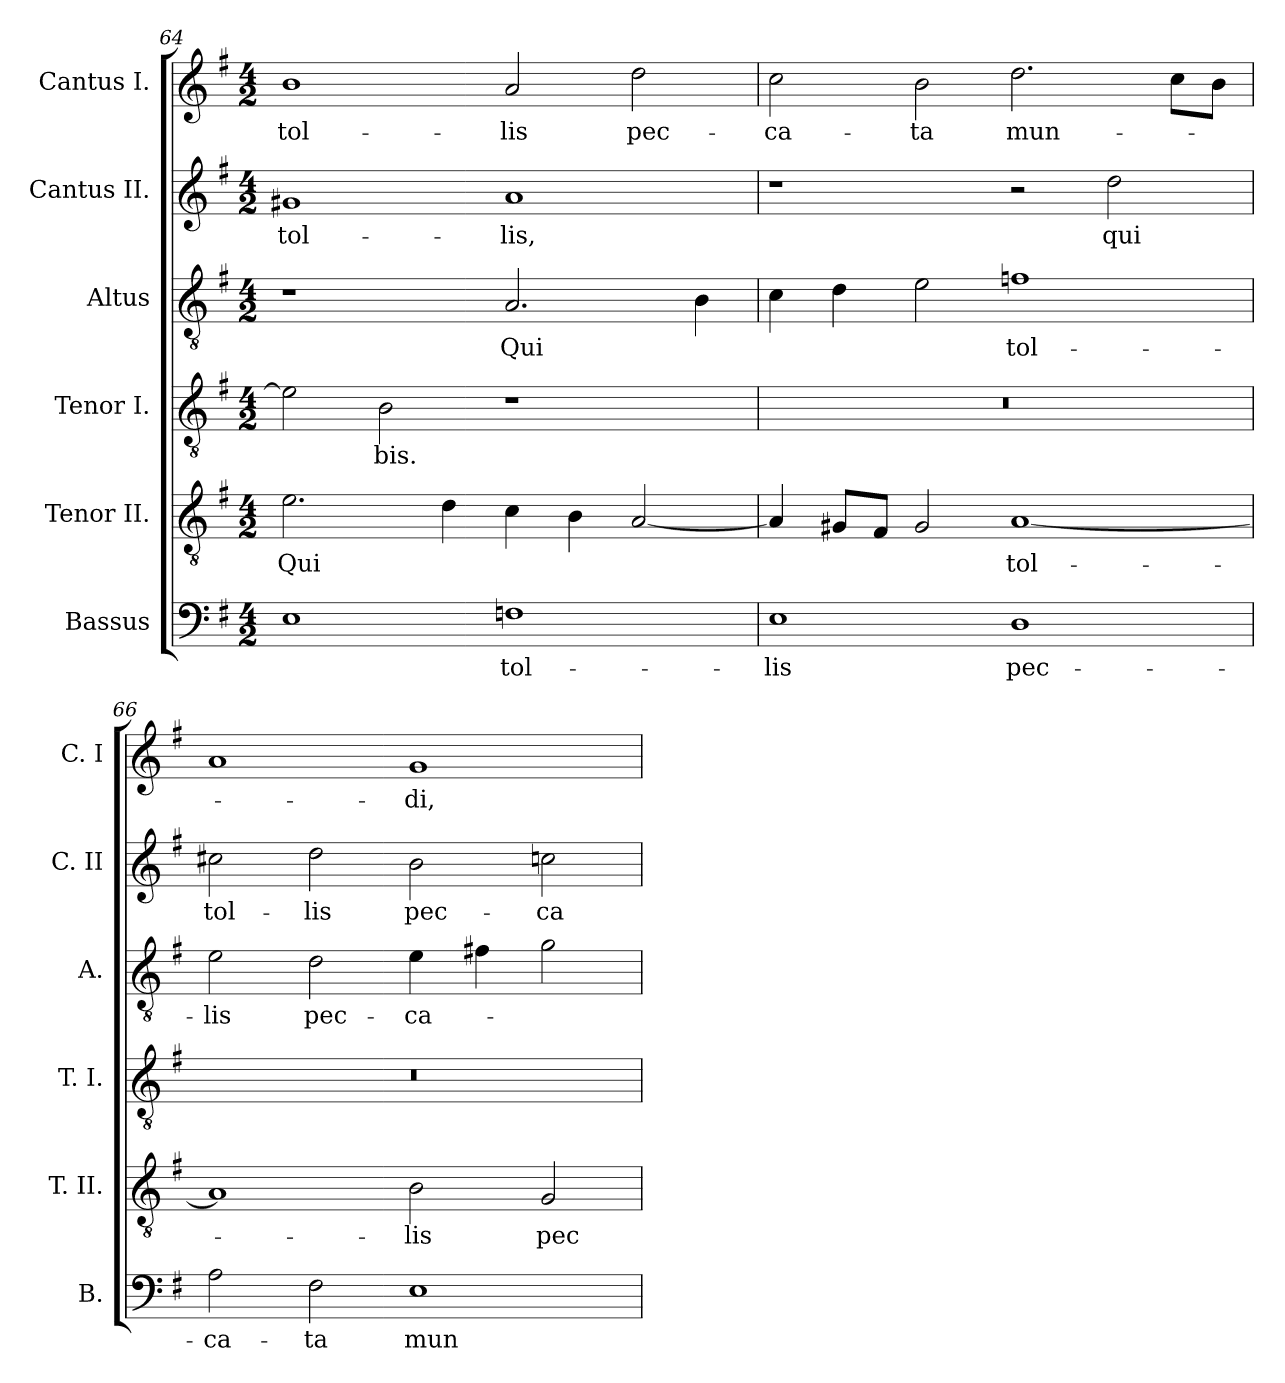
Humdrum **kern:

**kern	**text	**kern	**text	**kern	**text	**kern	**text	**kern	**text	**kern	**text
*part6	*part6	*part5	*part5	*part4	*part4	*part3	*part3	*part2	*part2	*part1	*part1
*staff6	*staff6	*staff5	*staff5	*staff4	*staff4	*staff3	*staff3	*staff2	*staff2	*staff1	*staff1
*I"Bassus	*	*I"Tenor II.	*	*I"Tenor I.	*	*I"Altus	*	*I"Cantus II.	*	*I"Cantus I.	*
*I'B.	*	*I'T. II.	*	*I'T. I.	*	*I'A.	*	*I'C. II	*	*I'C. I	*
*clefF4	*	*clefGv2	*	*clefGv2	*	*clefGv2	*	*clefG2	*	*clefG2	*
*	*	*ITrd7c12	*	*ITrd7c12	*	*ITrd7c12	*	*	*	*	*
*k[f#]	*	*k[f#]	*	*k[f#]	*	*k[f#]	*	*k[f#]	*	*k[f#]	*
*G:	*	*G:	*	*G:	*	*G:	*	*G:	*	*G:	*
*M4/2	*	*M4/2	*	*M4/2	*	*M4/2	*	*M4/2	*	*M4/2	*
=64	=64	=64	=64	=64	=64	=64	=64	=64	=64	=64	=64
!	!	!	!LO:LY:b:color=#000000	!	!	!	!	!	!	!	!
!	!	!	!	!	!	!	!	!	!LO:LY:b:color=#000000	!	!
!	!	!	!	!	!	!	!	!	!	!	!LO:LY:b:color=#000000
1Ei	.	2.Ei\	Qui	2Ei\]	.	1r	.	1g#Xi	tol-	1bi	tol-
!	!	!	!	!	!LO:LY:b:color=#000000	!	!	!	!	!	!
.	.	.	.	2BBi\	-bis.	.	.	.	.	.	.
.	.	4Di\	.	.	.	.	.	.	.	.	.
!	!LO:LY:b:color=#000000	!	!	!	!	!	!	!	!	!	!
!	!	!	!	!	!	!	!LO:LY:b:color=#000000	!	!	!	!
!	!	!	!	!	!	!	!	!	!LO:LY:b:color=#000000	!	!
!	!	!	!	!	!	!	!	!	!	!	!LO:LY:b:color=#000000
1Fni	tol-	4Ci\	.	1r	.	2.AAi/	Qui	1ai	-lis,	2ai/	-lis
.	.	4BBi\	.	.	.	.	.	.	.	.	.
!	!	!	!	!	!	!	!	!	!	!	!LO:LY:b:color=#000000
.	.	[2AAi/	.	.	.	.	.	.	.	2ddi\	pec-
.	.	.	.	.	.	4BBi\	.	.	.	.	.
!!LO:PB:g=z
=65	=65	=65	=65	=65	=65	=65	=65	=65	=65	=65	=65
!	!LO:LY:b:color=#000000	!	!	!LO:N:vis=1	!	!	!	!	!	!	!
!	!	!	!	!	!	!	!	!	!	!	!LO:LY:b:color=#000000
1Ei	-lis	4AAi/]	.	0r	.	4Ci\	.	1r	.	2cci\	-ca-
.	.	8GG#Xi/L	.	.	.	4Di\	.	.	.	.	.
.	.	8FF#i/J	.	.	.	.	.	.	.	.	.
!	!	!	!	!	!	!	!	!	!	!	!LO:LY:b:color=#000000
.	.	2GG#i/	.	.	.	2Ei\	.	.	.	2bi\	-ta
!	!LO:LY:b:color=#000000	!	!	!	!	!	!	!	!	!	!
!	!	!	!LO:LY:b:color=#000000	!	!	!	!	!	!	!	!
!	!	!	!	!	!	!	!LO:LY:b:color=#000000	!	!	!	!
!	!	!	!	!	!	!	!	!	!	!	!LO:LY:b:color=#000000
1Di	pec-	[1AAi	tol-	.	.	1Fni	tol-	2r	.	2.ddi\	mun-
!	!	!	!	!	!	!	!	!	!LO:LY:b:color=#000000	!	!
.	.	.	.	.	.	.	.	2ddi\	qui	.	.
.	.	.	.	.	.	.	.	.	.	8cci\L	.
.	.	.	.	.	.	.	.	.	.	8bi\J	.
=66	=66	=66	=66	=66	=66	=66	=66	=66	=66	=66	=66
!	!LO:LY:b:color=#000000	!	!	!LO:N:vis=1	!	!	!	!	!	!	!
!	!	!	!	!	!	!	!LO:LY:b:color=#000000	!	!	!	!
!	!	!	!	!	!	!	!	!	!LO:LY:b:color=#000000	!	!
2Ai\	-ca-	1AAi]	.	0r	.	2Ei\	-lis	2cc#Xi\	tol-	1ai	.
!	!LO:LY:b:color=#000000	!	!	!	!	!	!	!	!	!	!
!	!	!	!	!	!	!	!LO:LY:b:color=#000000	!	!	!	!
!	!	!	!	!	!	!	!	!	!LO:LY:b:color=#000000	!	!
2F#i\	-ta	.	.	.	.	2Di\	pec-	2ddi\	-lis	.	.
!	!LO:LY:b:color=#000000	!	!	!	!	!	!	!	!	!	!
!	!	!	!LO:LY:b:color=#000000	!	!	!	!	!	!	!	!
!	!	!	!	!	!	!	!LO:LY:b:color=#000000	!	!	!	!
!	!	!	!	!	!	!	!	!	!LO:LY:b:color=#000000	!	!
!	!	!	!	!	!	!	!	!	!	!	!LO:LY:b:color=#000000
1Ei	mun-	2BBi\	-lis	.	.	4Ei\	-ca-	2bi\	pec-	1gi	-di,
.	.	.	.	.	.	4F#Xi\	.	.	.	.	.
!	!	!	!LO:LY:b:color=#000000	!	!	!	!	!	!	!	!
!	!	!	!	!	!	!	!	!	!LO:LY:b:color=#000000	!	!
.	.	2GGi/	pec-	.	.	2Gi\	.	2ccni\	-ca-	.	.
=	=	=	=	=	=	=	=	=	=	=	=
*-	*-	*-	*-	*-	*-	*-	*-	*-	*-	*-	*-
